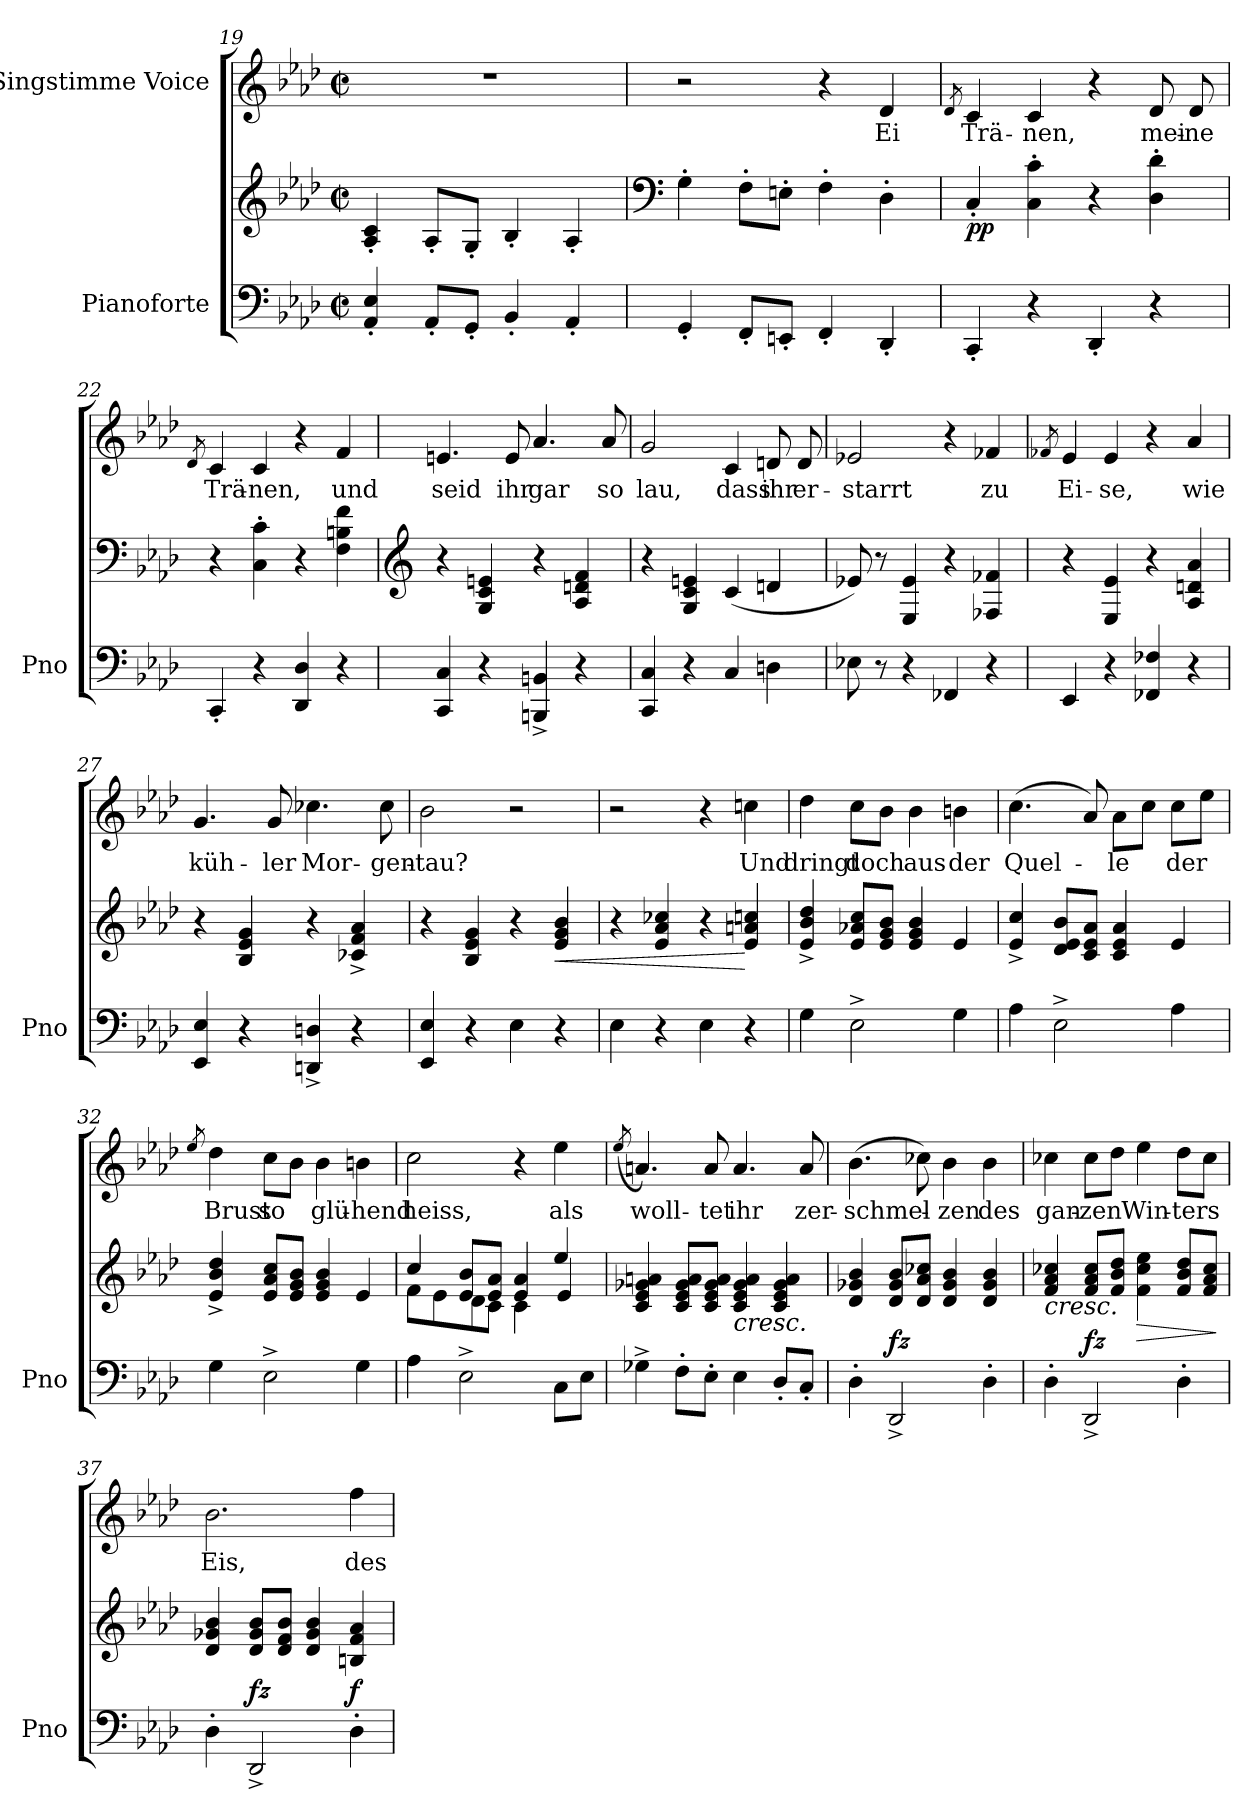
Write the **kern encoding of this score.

**kern	**kern	**dynam	**kern	**text
*part2	*part2	*part2	*part1	*part1
*staff3	*staff2	*staff2/3	*staff1	*staff1
*I"Pianoforte	*	*	*I"Singstimme Voice	*
*I'Pno	*	*	*	*
!!LO:LB:g=z
*clefF4	*clefG2	*	*clefG2	*
*k[b-e-a-d-]	*k[b-e-a-d-]	*	*k[b-e-a-d-]	*
*M2/2	*M2/2	*	*M2/2	*
*met(c|)	*met(c|)	*	*met(c|)	*
=19	=19	=19	=19	=19
4AA-/' 4E-/'	4A-/' 4c/'	.	1r	.
8AA-'/L	8A-'/L	.	.	.
8GG'/J	8G'/J	.	.	.
4BB-'/	4B-'/	.	.	.
4AA-'/	4A-'/	.	.	.
=20	=20	=20	=20	=20
*	*clefF4	*	*	*
4GG'/	4G'\	.	2r	.
8FF'/L	8F'\L	.	.	.
8EEn'/J	8En'\J	.	.	.
4FF'/	4F'\	.	4r	.
!	!	!	!	!LO:LY:b
4DD-'/	4D-'\	.	4d-/	Ei
=21	=21	=21	=21	=21
.	.	.	8qd-/	.
!	!	!LO:DY:b	!	!LO:LY:b
4CC'/	4C'/	pp	4c/	Trä-
!	!	!	!	!LO:LY:b
4r	4C\' 4c\'	.	4c/	-nen,
4DD-'/	4r	.	4r	.
!	!	!	!	!LO:LY:b
4r	4D-\' 4d-\'	.	8d-/	mei-
!	!	!	!	!LO:LY:b
.	.	.	8d-/	-ne
=22	=22	=22	=22	=22
.	.	.	8qd-/	.
!	!	!	!	!LO:LY:b
4CC'/	4r	.	4c/	Trä-
!	!	!	!	!LO:LY:b
4r	4C\' 4c\'	.	4c/	-nen,
4DD-/ 4D-/	4r	.	4r	.
!	!	!	!	!LO:LY:b
4r	4F\ 4Bn\ 4f\	.	4f/	und
=23	=23	=23	=23	=23
*	*clefG2	*	*	*
!	!	!	!	!LO:LY:b
4CC/ 4C/	4r	.	4.en/	seid
4r	4G/ 4c/ 4en/	.	.	.
!	!	!	!	!LO:LY:b
.	.	.	8e/	ihr
!	!	!	!	!LO:LY:b
4BBBn/^ 4BBn/^	4r	.	4.a-/	gar
4r	4A-/ 4dn/ 4f/	.	.	.
!	!	!	!	!LO:LY:b
.	.	.	8a-/	so
=24	=24	=24	=24	=24
!	!	!	!	!LO:LY:b
4CC/ 4C/	4r	.	2g/	lau,
4r	4G/ 4c/ 4en/	.	.	.
!	!	!	!	!LO:LY:b
4C/	(<4c/	.	4c/	dass
!	!	!	!	!LO:LY:b
4Dn\	4dn/	.	8dn/	ihr
!	!	!	!	!LO:LY:b
.	.	.	8d/	er-
=25	=25	=25	=25	=25
!	!	!	!	!LO:LY:b
8E-X\	8e-X/)	.	2e-X/	-starrt
8r	8r	.	.	.
4r	4E-/ 4e-/	.	.	.
4FF-X/	4r	.	4r	.
!	!	!	!	!LO:LY:b
4r	4F-X/ 4f-X/	.	4f-X/	zu
!!LO:PB:g=z
=26	=26	=26	=26	=26
.	.	.	8qf-X/	.
!	!	!	!	!LO:LY:b
4EE-/	4r	.	4e-/	Ei-
!	!	!	!	!LO:LY:b
4r	4E-/ 4e-/	.	4e-/	-se,
4FF-X/ 4F-X/	4r	.	4r	.
!	!	!	!	!LO:LY:b
4r	4A-/ 4dn/ 4a-/	.	4a-/	wie
=27	=27	=27	=27	=27
!	!	!	!	!LO:LY:b
4EE-/ 4E-/	4r	.	4.g/	küh-
4r	4B-/ 4e-/ 4g/	.	.	.
!	!	!	!	!LO:LY:b
.	.	.	8g/	-ler
!	!	!	!	!LO:LY:b
4DDn/^ 4Dn/^	4r	.	4.cc-X\	Mor-
4r	4c-X/^ 4f/^ 4a-/^	.	.	.
!	!	!	!	!LO:LY:b
.	.	.	8cc-\	-gen-
=28	=28	=28	=28	=28
!	!	!	!	!LO:LY:b
4EE-/ 4E-/	4r	.	2b-\	-tau?
4r	4B-/ 4e-/ 4g/	.	.	.
4E-\	4r	.	2r	.
!	!	!LO:HP:b	!	!
4r	4e-/ 4g/ 4b-/	<	.	.
=29	=29	=29	=29	=29
4E-\	4r	.	2r	.
4r	4e-/ 4a-/ 4cc-X/	.	.	.
4E-\	4r	.	4r	.
!	!	!	!	!LO:LY:b
4r	4e-/ 4an/ 4ccn/	[	4ccn\	Und
=30	=30	=30	=30	=30
!	!	!	!	!LO:LY:b
4G\	4e-/^ 4b-/^ 4dd-/^	.	4dd-\	dringt
!	!	!	!	!LO:LY:b
2E-^\	8e-/ 8a-X/ 8cc/L	.	8cc\L	doch
.	8e-/ 8g/ 8b-/J	.	8b-\J	.
!	!	!	!	!LO:LY:b
.	4e-/ 4g/ 4b-/	.	4b-\	aus
!	!	!	!	!LO:LY:b
4G\	4e-/	.	4bn\	der
=31	=31	=31	=31	=31
!	!	!	!	!LO:LY:b
4A-\	4e-/^ 4cc/^	.	(>4.cc\	Quel-
2E-^\	8d-/ 8e-/ 8b-/L	.	.	.
.	8c/ 8e-/ 8a-/J	.	8a-/)	.
!	!	!	!	!LO:LY:b
.	4c/ 4e-/ 4a-/	.	8a-\L	-le
.	.	.	8cc\J	.
!	!	!	!	!LO:LY:b
4A-\	4e-/	.	8cc\L	der
.	.	.	8ee-\J	.
!!LO:LB:g=z
=32	=32	=32	=32	=32
.	.	.	8qee-/	.
!	!	!	!	!LO:LY:b
4G\	4e-/^ 4b-/^ 4dd-/^	.	4dd-\	Brust
!	!	!	!	!LO:LY:b
2E-^\	8e-/ 8a-/ 8cc/L	.	8cc\L	so
.	8e-/ 8g/ 8b-/J	.	8b-\J	.
!	!	!	!	!LO:LY:b
.	4e-/ 4g/ 4b-/	.	4b-\	glü-
!	!	!	!	!LO:LY:b
4G\	4e-/	.	4bn\	-hend
=33	=33	=33	=33	=33
*	*^	*	*	*
!	!	!	!	!	!LO:LY:b
4A-\	4cc/	8f\L	.	2cc\	heiss,
.	.	8e-\	.	.	.
2E-^\	8e-/ 8b-/L	8d-\	.	.	.
.	8e-/ 8a-/J	8c\J	.	.	.
.	4e-/ 4a-/	4c\	.	4r	.
!	!	!	!	!	!LO:LY:b
8C\L	4ee-/	4e-/	.	4ee-\	als
8E-\J	.	.	.	.	.
*	*v	*v	*	*	*
=34	=34	=34	=34	=34
.	.	.	(<8qee-/	.
!	!	!	!	!LO:LY:b
4G-X^\	4c/ 4e-/ 4g-X/ 4an/	.	4.an/)	woll-
8F'\L	8c/ 8e-/ 8g-/ 8a/L	.	.	.
!	!	!	!	!LO:LY:b
8E-'\J	8c/ 8e-/ 8g-/ 8a/J	.	8a/	-tet
!	!LO:TX:b:i:t=cresc.	!	!	!
!	!	!	!	!LO:LY:b
4E-\	4c/ 4e-/ 4g-/ 4a/	.	4.a/	ihr
8D-'/L	4c/ 4e-/ 4g-/ 4a/	.	.	.
!	!	!	!	!LO:LY:b
8C'/J	.	.	8a/	zer-
=35	=35	=35	=35	=35
!	!	!	!	!LO:LY:b
4D-'\	4d-/ 4g-X/ 4b-/	.	(>4.b-\	-schmel-
!	!	!LO:DY:a=2	!	!
2DD-^/	8d-/ 8g-/ 8b-/L	fz	.	.
.	8d-/ 8a-/ 8cc-X/J	.	8cc-X\)	.
!	!	!	!	!LO:LY:b
.	4d-/ 4g-/ 4b-/	.	4b-\	-zen
!	!	!	!	!LO:LY:b
4D-'\	4d-/ 4g-/ 4b-/	.	4b-\	des
=36	=36	=36	=36	=36
!	!	!LO:HP:b	!	!LO:LY:b
4D-'\	4f/ 4a-/ 4cc-X/	<	4cc-X\	gan-
!	!	!LO:DY:a=2	!	!LO:LY:b
2DD-^/	8f/ 8a-/ 8cc-/L	fz	8cc-\L	-zen
.	8f/ 8b-/ 8dd-/J	.	8dd-\J	.
!	!	!LO:HP:n=1:b	!	!LO:LY:b
.	4f\ 4cc-\ 4ee-\	[ >	4ee-\	Win-
!	!	!	!	!LO:LY:b
4D-'\	8f/ 8b-/ 8dd-/L	.	8dd-\L	-ters
.	8f/ 8a-/ 8cc-/J	.	8cc-\J	.
.	.	]	.	.
=37	=37	=37	=37	=37
!	!	!	!	!LO:LY:b
4D-'\	4d-/ 4g-X/ 4b-/	.	2.b-\	Eis,
!	!	!LO:DY:a=2	!	!
2DD-^/	8d-/ 8g-/ 8b-/L	fz	.	.
.	8d-/ 8f/ 8b-/J	.	.	.
.	4d-/ 4g-/ 4b-/	.	.	.
!	!	!LO:DY:b	!	!LO:LY:b
4D-'\	4Bn/ 4f/ 4a-/	f	4ff\	des
=	=	=	=	=
*-	*-	*-	*-	*-
